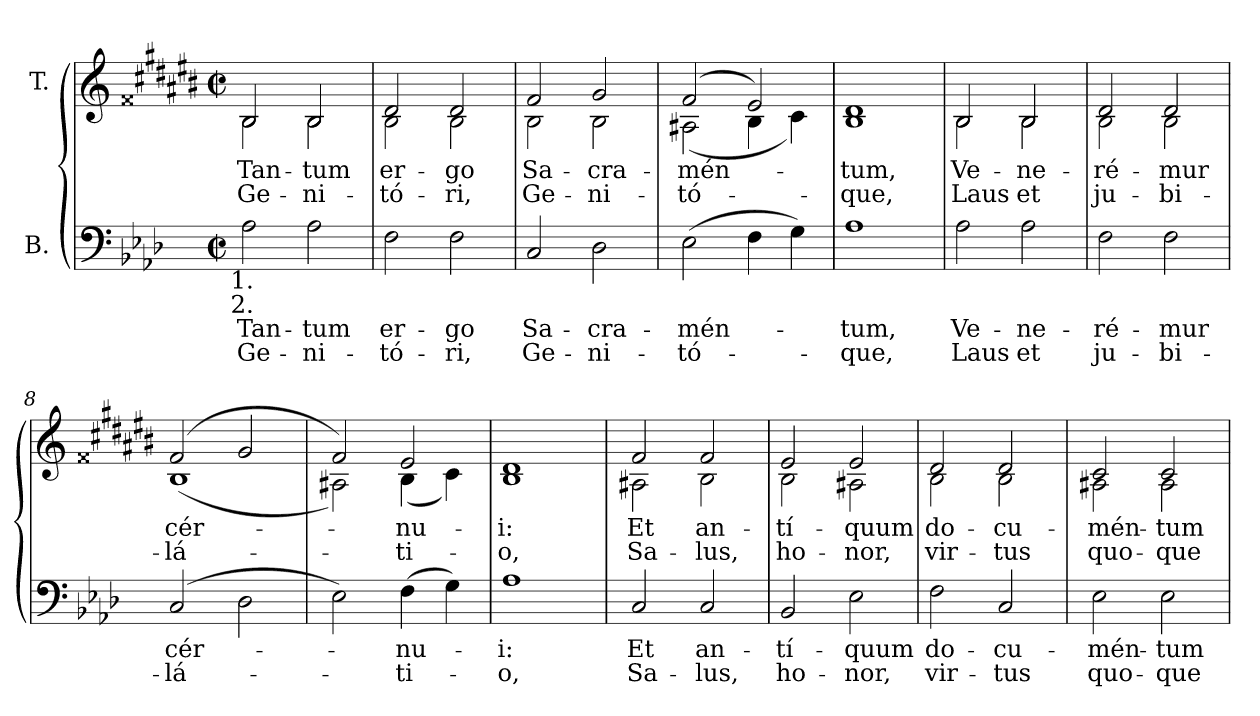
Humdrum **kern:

**kern	**text	**text	**kern	**text	**text
*part2	*part2	*part2	*part1	*part1	*part1
*staff2	*staff2	*staff2	*staff1	*staff1	*staff1
*I"B.	*	*	*I"T.	*	*
!!LO:PB:g=z
*clefF4	*	*	*clefG2	*	*
*	*	*	*ITrd2c3	*	*
*k[b-e-a-d-]	*	*	*k[f##c#g#d#a#e#b#]	*	*
*A-:	*	*	*G#:	*	*
*M2/2	*	*	*M2/2	*	*
*met(c|)	*	*	*met(c|)	*	*
*MM60	*	*	*MM60	*	*
=1	=1	=1	=1	=1	=1
!	!LO:LY:b:color=#000000	!LO:LY:b:color=#000000	!	!	!
!	!	!	!LO:TX:b:cj:t=1.	!	!
!	!	!	!LO:TX:b:cj:t=2.	!	!
!LO:TX:b:cj:t=1.	!	!	!	!	!
!LO:TX:b:cj:t=2.	!	!	!	!	!
!	!	!	!	!LO:LY:b:color=#000000	!LO:LY:b:color=#000000
*	*	*	*^	*	*
2A-i\	Tan-	Ge-	2G#i/	2G#i\	Tan-	Ge-
!	!LO:LY:b:color=#000000	!LO:LY:b:color=#000000	!	!	!	!
!	!	!	!	!	!LO:LY:b:color=#000000	!LO:LY:b:color=#000000
2A-i\	-tum	-ni-	2G#i/	2G#i\	-tum	-ni-
=2	=2	=2	=2	=2	=2	=2
!	!LO:LY:b:color=#000000	!LO:LY:b:color=#000000	!	!	!	!
!	!	!	!	!	!LO:LY:b:color=#000000	!LO:LY:b:color=#000000
2Fi\	er-	-tó-	2B#i/	2G#i\	er-	-tó-
!	!LO:LY:b:color=#000000	!LO:LY:b:color=#000000	!	!	!	!
!	!	!	!	!	!LO:LY:b:color=#000000	!LO:LY:b:color=#000000
2Fi\	-go	-ri,	2B#i/	2G#i\	-go	-ri,
=3	=3	=3	=3	=3	=3	=3
!	!LO:LY:b:color=#000000	!LO:LY:b:color=#000000	!	!	!	!
!	!	!	!	!	!LO:LY:b:color=#000000	!LO:LY:b:color=#000000
2Ci/	Sa-	Ge-	2d#i/	2G#i\	Sa-	Ge-
!	!LO:LY:b:color=#000000	!LO:LY:b:color=#000000	!	!	!	!
!	!	!	!	!	!LO:LY:b:color=#000000	!LO:LY:b:color=#000000
2D-i\	-cra-	-ni-	2e#i/	2G#i\	-cra-	-ni-
=4	=4	=4	=4	=4	=4	=4
!	!LO:LY:b:color=#000000	!LO:LY:b:color=#000000	!	!	!	!
!	!	!	!	!	!LO:LY:b:color=#000000	!LO:LY:b:color=#000000
(2E-i\	-mén-	-tó-	(2d#i/	(2F##i\	-mén-	-tó-
4Fi\	.	.	2c#i/)	4G#i\	.	.
4Gi\)	.	.	.	4A#i\)	.	.
=5	=5	=5	=5	=5	=5	=5
!	!LO:LY:b:color=#000000	!LO:LY:b:color=#000000	!	!	!	!
!	!	!	!	!	!LO:LY:b:color=#000000	!LO:LY:b:color=#000000
1A-i	-tum,	-que,	1B#i	1G#i	-tum,	-que,
=6	=6	=6	=6	=6	=6	=6
!	!LO:LY:b:color=#000000	!LO:LY:b:color=#000000	!	!	!	!
!	!	!	!	!	!LO:LY:b:color=#000000	!LO:LY:b:color=#000000
2A-i\	Ve-	Laus	2G#i/	2G#i\	Ve-	Laus
!	!LO:LY:b:color=#000000	!LO:LY:b:color=#000000	!	!	!	!
!	!	!	!	!	!LO:LY:b:color=#000000	!LO:LY:b:color=#000000
2A-i\	-ne-	et	2G#i/	2G#i\	-ne-	et
=7	=7	=7	=7	=7	=7	=7
!	!LO:LY:b:color=#000000	!LO:LY:b:color=#000000	!	!	!	!
!	!	!	!	!	!LO:LY:b:color=#000000	!LO:LY:b:color=#000000
2Fi\	-ré-	ju-	2B#i/	2G#i\	-ré-	ju-
!	!LO:LY:b:color=#000000	!LO:LY:b:color=#000000	!	!	!	!
!	!	!	!	!	!LO:LY:b:color=#000000	!LO:LY:b:color=#000000
2Fi\	-mur	-bi-	2B#i/	2G#i\	-mur	-bi-
!!LO:LB:g=z	!!
=8	=8	=8	=8	=8	=8	=8
!	!LO:LY:b:color=#000000	!LO:LY:b:color=#000000	!	!	!	!
!	!	!	!	!	!LO:LY:b:color=#000000	!LO:LY:b:color=#000000
(2Ci/	cér-	-lá-	(2d#i/	(1G#i	cér-	-lá-
2D-i\	.	.	2e#i/	.	.	.
=9	=9	=9	=9	=9	=9	=9
2E-i\)	.	.	2d#i/)	2F##i\)	.	.
!	!LO:LY:b:color=#000000	!LO:LY:b:color=#000000	!	!	!	!
!	!	!	!	!	!LO:LY:b:color=#000000	!LO:LY:b:color=#000000
(4Fi\	-nu-	-ti-	2c#i/	(4G#i\	-nu-	-ti-
4Gi\)	.	.	.	4A#i\)	.	.
=10	=10	=10	=10	=10	=10	=10
!	!LO:LY:b:color=#000000	!LO:LY:b:color=#000000	!	!	!	!
!	!	!	!	!	!LO:LY:b:color=#000000	!LO:LY:b:color=#000000
1A-i	-i:	-o,	1B#i	1G#i	-i:	-o,
=11	=11	=11	=11	=11	=11	=11
!	!LO:LY:b:color=#000000	!LO:LY:b:color=#000000	!	!	!	!
!	!	!	!	!	!LO:LY:b:color=#000000	!LO:LY:b:color=#000000
2Ci/	Et	Sa-	2d#i/	2F##i\	Et	Sa-
!	!LO:LY:b:color=#000000	!LO:LY:b:color=#000000	!	!	!	!
!	!	!	!	!	!LO:LY:b:color=#000000	!LO:LY:b:color=#000000
2Ci/	an-	-lus,	2d#i/	2G#i\	an-	-lus,
=12	=12	=12	=12	=12	=12	=12
!	!LO:LY:b:color=#000000	!LO:LY:b:color=#000000	!	!	!	!
!	!	!	!	!	!LO:LY:b:color=#000000	!LO:LY:b:color=#000000
2BB-i/	-tí-	ho-	2c#i/	2G#i\	-tí-	ho-
!	!LO:LY:b:color=#000000	!LO:LY:b:color=#000000	!	!	!	!
!	!	!	!	!	!LO:LY:b:color=#000000	!LO:LY:b:color=#000000
2E-i\	-quum	-nor,	2c#i/	2F##i\	-quum	-nor,
=13	=13	=13	=13	=13	=13	=13
!	!LO:LY:b:color=#000000	!LO:LY:b:color=#000000	!	!	!	!
!	!	!	!	!	!LO:LY:b:color=#000000	!LO:LY:b:color=#000000
2Fi\	do-	vir-	2B#i/	2G#i\	do-	vir-
!	!LO:LY:b:color=#000000	!LO:LY:b:color=#000000	!	!	!	!
!	!	!	!	!	!LO:LY:b:color=#000000	!LO:LY:b:color=#000000
2Ci/	-cu-	-tus	2B#i/	2G#i\	-cu-	-tus
=14	=14	=14	=14	=14	=14	=14
!	!LO:LY:b:color=#000000	!LO:LY:b:color=#000000	!	!	!	!
!	!	!	!	!	!LO:LY:b:color=#000000	!LO:LY:b:color=#000000
2E-i\	-mén-	quo-	2A#i/	2F##i\	-mén-	quo-
!	!LO:LY:b:color=#000000	!LO:LY:b:color=#000000	!	!	!	!
!	!	!	!	!	!LO:LY:b:color=#000000	!LO:LY:b:color=#000000
2E-i\	-tum	-que	2A#i/	2F##i\	-tum	-que
*	*	*	*v	*v	*	*
=	=	=	=	=	=
*-	*-	*-	*-	*-	*-
